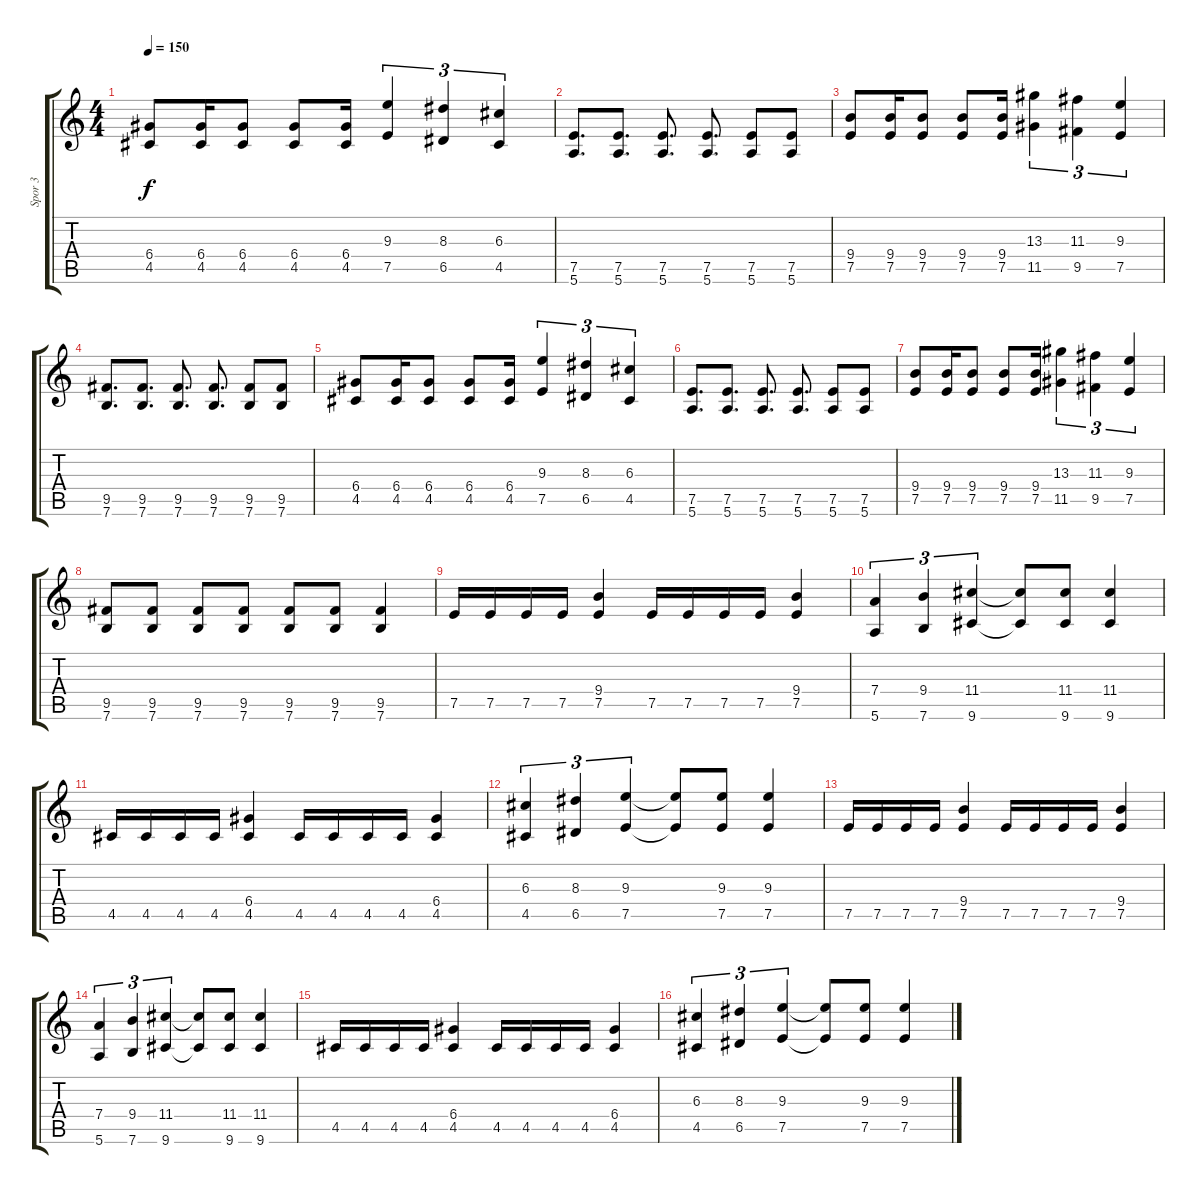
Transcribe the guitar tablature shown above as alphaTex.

\track ("Spor 3" "Spor 3") {instrument distortionguitar}
\staff {score tabs}
\tuning (E4 B3 G3 D3 A2 E2) {hide}
\ts (4 4)
\tempo 150
\clef g2
\ks c
(6.4 4.5).8{dy f} (6.4 4.5).16 (6.4 4.5).8 (6.4 4.5).8 (6.4 4.5).16 (9.3 7.5).4{tu (3 2)} (8.3 6.5).4{tu (3 2)} (6.3 4.5).4{tu (3 2)} |
(7.5 5.6).8{d} (7.5 5.6).8{d} (7.5 5.6).8{d} (7.5 5.6).8{d} (7.5 5.6).8 (7.5 5.6).8 |
(9.4 7.5).8 (9.4 7.5).16 (9.4 7.5).8 (9.4 7.5).8 (9.4 7.5).16 (13.3 11.5).4{tu (3 2)} (11.3 9.5).4{tu (3 2)} (9.3 7.5).4{tu (3 2)} |
(9.5 7.6).8{d} (9.5 7.6).8{d} (9.5 7.6).8{d} (9.5 7.6).8{d} (9.5 7.6).8 (9.5 7.6).8 |
(6.4 4.5).8 (6.4 4.5).16 (6.4 4.5).8 (6.4 4.5).8 (6.4 4.5).16 (9.3 7.5).4{tu (3 2)} (8.3 6.5).4{tu (3 2)} (6.3 4.5).4{tu (3 2)} |
(7.5 5.6).8{d} (7.5 5.6).8{d} (7.5 5.6).8{d} (7.5 5.6).8{d} (7.5 5.6).8 (7.5 5.6).8 |
(9.4 7.5).8 (9.4 7.5).16 (9.4 7.5).8 (9.4 7.5).8 (9.4 7.5).16 (13.3 11.5).4{tu (3 2)} (11.3 9.5).4{tu (3 2)} (9.3 7.5).4{tu (3 2)} |
(9.5 7.6).8 (9.5 7.6).8 (9.5 7.6).8 (9.5 7.6).8 (9.5 7.6).8 (9.5 7.6).8 (9.5 7.6).4 |
7.5.16 7.5.16 7.5.16 7.5.16 (9.4 7.5).4 7.5.16 7.5.16 7.5.16 7.5.16 (9.4 7.5).4 |
(7.4 5.6).4{tu (3 2)} (9.4 7.6).4{tu (3 2)} (11.4 9.6).4{tu (3 2)} (11.4{t} 9.6{t}).8 (11.4 9.6).8 (11.4 9.6).4 |
4.5.16 4.5.16 4.5.16 4.5.16 (6.4 4.5).4 4.5.16 4.5.16 4.5.16 4.5.16 (6.4 4.5).4 |
(6.3 4.5).4{tu (3 2)} (8.3 6.5).4{tu (3 2)} (9.3 7.5).4{tu (3 2)} (9.3{t} 7.5{t}).8 (9.3 7.5).8 (9.3 7.5).4 |
7.5.16 7.5.16 7.5.16 7.5.16 (9.4 7.5).4 7.5.16 7.5.16 7.5.16 7.5.16 (9.4 7.5).4 |
(7.4 5.6).4{tu (3 2)} (9.4 7.6).4{tu (3 2)} (11.4 9.6).4{tu (3 2)} (11.4{t} 9.6{t}).8 (11.4 9.6).8 (11.4 9.6).4 |
4.5.16 4.5.16 4.5.16 4.5.16 (6.4 4.5).4 4.5.16 4.5.16 4.5.16 4.5.16 (6.4 4.5).4 |
(6.3 4.5).4{tu (3 2)} (8.3 6.5).4{tu (3 2)} (9.3 7.5).4{tu (3 2)} (9.3{t} 7.5{t}).8 (9.3 7.5).8 (9.3 7.5).4
